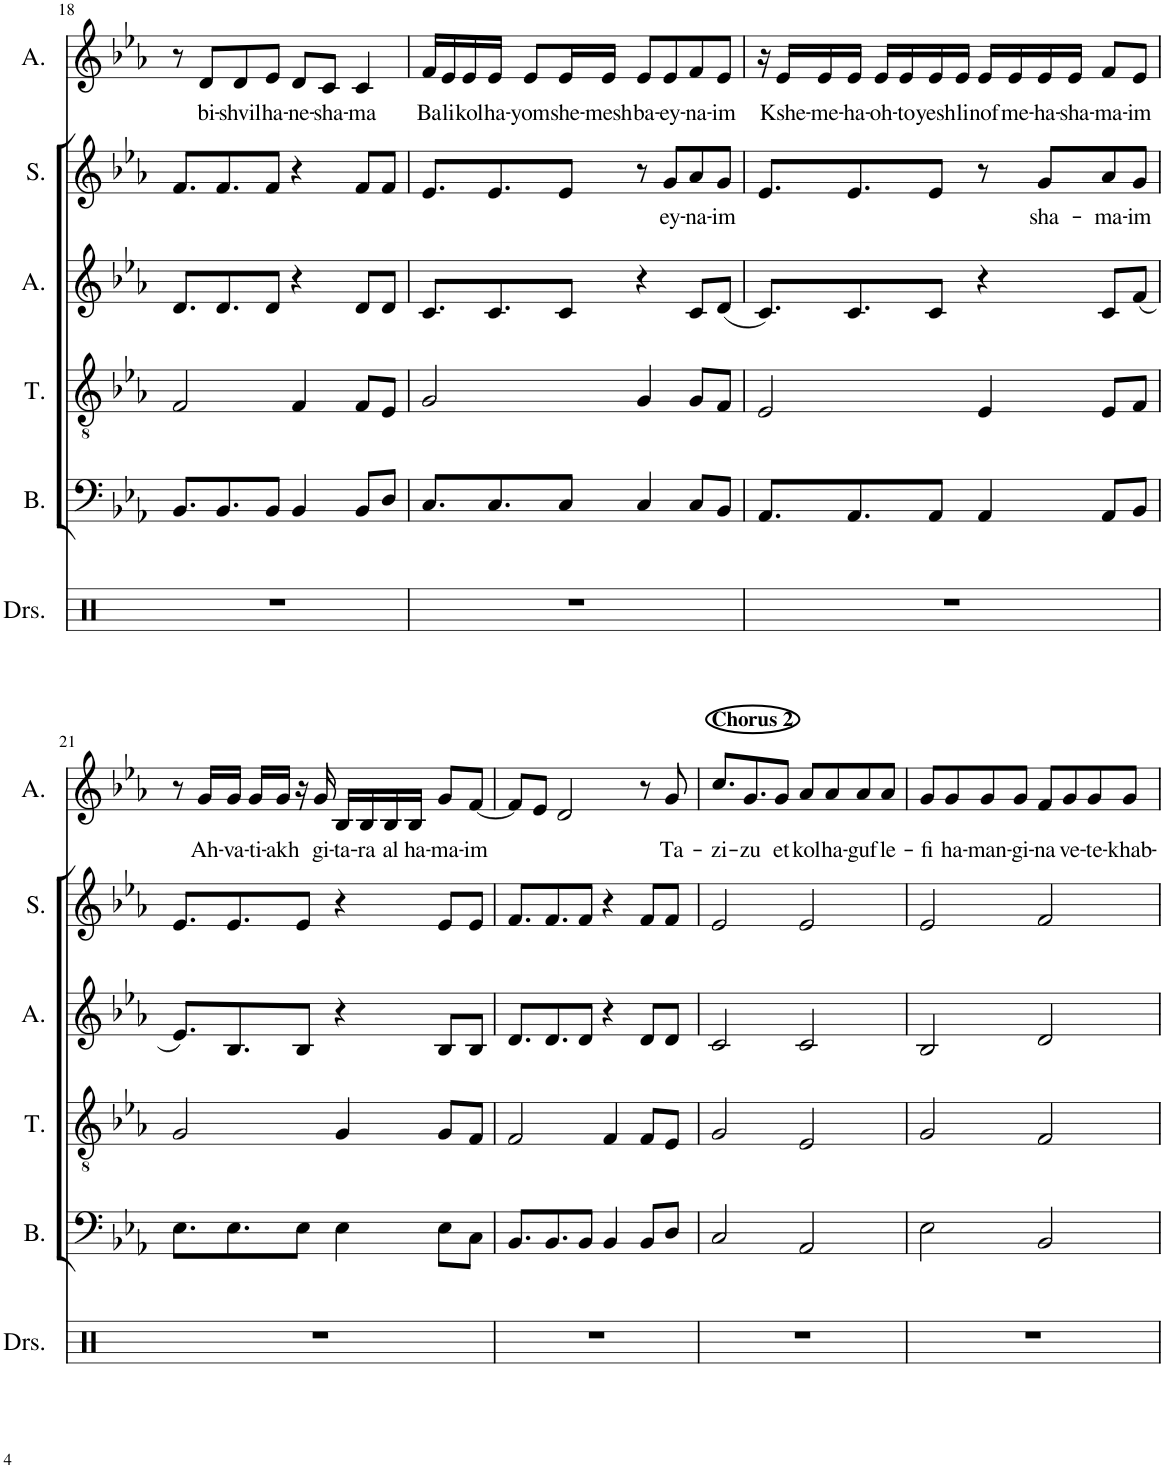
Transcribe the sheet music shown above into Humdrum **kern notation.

**kern	**kern	**kern	**kern	**kern	**text	**kern	**text
*part6	*part5	*part4	*part3	*part2	*part2	*part1	*part1
*staff6	*staff5	*staff4	*staff3	*staff2	*staff2	*staff1	*staff1
*I"Drumset	*I"Bass	*I"Tenor	*I"Alto	*I"Soprano	*	*I"Alto	*
*I'Drs.	*I'B.	*I'T.	*I'A.	*I'S.	*	*I'A.	*
!!LO:PB:g=z
*clefX	*clefF4	*clefGv2	*clefG2	*clefG2	*	*clefG2	*
*k[b-e-a-]	*k[b-e-a-]	*k[b-e-a-]	*k[b-e-a-]	*k[b-e-a-]	*	*k[b-e-a-]	*
*M4/4	*M4/4	*M4/4	*M4/4	*M4/4	*	*M4/4	*
=18	=18	=18	=18	=18	=18	=18	=18
1r	8.BB-/L	2F/	8.d/L	8.f/L	.	8r	.
!	!	!	!	!	!	!	!LO:LY:b
.	.	.	.	.	.	8d/L	bi-
.	8.BB-/	.	8.d/	8.f/	.	.	.
!	!	!	!	!	!	!	!LO:LY:b
.	.	.	.	.	.	8d/	-shvil
!	!	!	!	!	!	!	!LO:LY:b
.	8BB-/J	.	8d/J	8f/J	.	8e-/J	ha-
!	!	!	!	!	!	!	!LO:LY:b
.	4BB-/	4F/	4r	4r	.	8d/L	-ne-
!	!	!	!	!	!	!	!LO:LY:b
.	.	.	.	.	.	8c/J	-sha-
!	!	!	!	!	!	!	!LO:LY:b
.	8BB-/L	8F/L	8d/L	8f/L	.	4c/	-ma
.	8D/J	8E-/J	8d/J	8f/J	.	.	.
=19	=19	=19	=19	=19	=19	=19	=19
!	!	!	!	!	!	!	!LO:LY:b
1r	8.C/L	2G/	8.c/L	8.e-/L	.	16f/LL	Ba
!	!	!	!	!	!	!	!LO:LY:b
.	.	.	.	.	.	16e-/	li
!	!	!	!	!	!	!	!LO:LY:b
.	.	.	.	.	.	16e-/	kol
!	!	!	!	!	!	!	!LO:LY:b
.	8.C/	.	8.c/	8.e-/	.	16e-/JJ	ha-
!	!	!	!	!	!	!	!LO:LY:b
.	.	.	.	.	.	8e-/L	-yom
!	!	!	!	!	!	!	!LO:LY:b
.	8C/J	.	8c/J	8e-/J	.	16e-/L	she-
!	!	!	!	!	!	!	!LO:LY:b
.	.	.	.	.	.	16e-/JJ	-mesh
!	!	!	!	!	!	!	!LO:LY:b
.	4C/	4G/	4r	8r	.	8e-/L	ba-
!	!	!	!	!	!LO:LY:b	!	!LO:LY:b
.	.	.	.	8g/L	ey-	8e-/	-ey-
!	!	!	!	!	!LO:LY:b	!	!LO:LY:b
.	8C/L	8G/L	8c/L	8a-/	-na-	8f/	-na-
!	!	!	!	!	!LO:LY:b	!	!LO:LY:b
.	8BB-/J	8F/J	(8d/J	8g/J	-im	8e-/J	-im
=20	=20	=20	=20	=20	=20	=20	=20
1r	8.AA-/L	2E-/	8.c/L)	8.e-/L	.	16r	.
!	!	!	!	!	!	!	!LO:LY:b
.	.	.	.	.	.	16e-/LL	Kshe-
!	!	!	!	!	!	!	!LO:LY:b
.	.	.	.	.	.	16e-/	-me-
!	!	!	!	!	!	!	!LO:LY:b
.	8.AA-/	.	8.c/	8.e-/	.	16e-/JJ	-ha-
!	!	!	!	!	!	!	!LO:LY:b
.	.	.	.	.	.	16e-/LL	-oh-
!	!	!	!	!	!	!	!LO:LY:b
.	.	.	.	.	.	16e-/	-to
!	!	!	!	!	!	!	!LO:LY:b
.	8AA-/J	.	8c/J	8e-/J	.	16e-/	yesh
!	!	!	!	!	!	!	!LO:LY:b
.	.	.	.	.	.	16e-/JJ	li
!	!	!	!	!	!	!	!LO:LY:b
.	4AA-/	4E-/	4r	8r	.	16e-/LL	nof
!	!	!	!	!	!	!	!LO:LY:b
.	.	.	.	.	.	16e-/	me-
!	!	!	!	!	!LO:LY:b	!	!LO:LY:b
.	.	.	.	8g/L	sha-	16e-/	-ha-
!	!	!	!	!	!	!	!LO:LY:b
.	.	.	.	.	.	16e-/JJ	-sha-
!	!	!	!	!	!LO:LY:b	!	!LO:LY:b
.	8AA-/L	8E-/L	8c/L	8a-/	-ma-	8f/L	-ma-
!	!	!	!	!	!LO:LY:b	!	!LO:LY:b
.	8BB-/J	8F/J	(8f/J	8g/J	-im	8e-/J	-im
!!LO:LB:g=z
=21	=21	=21	=21	=21	=21	=21	=21
1r	8.E-\L	2G/	8.e-/L)	8.e-/L	.	8r	.
!	!	!	!	!	!	!	!LO:LY:b
.	.	.	.	.	.	16g/LL	Ah-
!	!	!	!	!	!	!	!LO:LY:b
.	8.E-\	.	8.B-/	8.e-/	.	16g/JJ	-va-
!	!	!	!	!	!	!	!LO:LY:b
.	.	.	.	.	.	16g/LL	-ti-
!	!	!	!	!	!	!	!LO:LY:b
.	.	.	.	.	.	16g/JJ	-akh
.	8E-\J	.	8B-/J	8e-/J	.	16r	.
!	!	!	!	!	!	!	!LO:LY:b
.	.	.	.	.	.	16g/	gi-
!	!	!	!	!	!	!	!LO:LY:b
.	4E-\	4G/	4r	4r	.	16B-/LL	-ta-
!	!	!	!	!	!	!	!LO:LY:b
.	.	.	.	.	.	16B-/	-ra
!	!	!	!	!	!	!	!LO:LY:b
.	.	.	.	.	.	16B-/	al
!	!	!	!	!	!	!	!LO:LY:b
.	.	.	.	.	.	16B-/JJ	ha-
!	!	!	!	!	!	!	!LO:LY:b
.	8E-\L	8G/L	8B-/L	8e-/L	.	8g/L	-ma-
!	!	!	!	!	!	!	!LO:LY:b
.	8C\J	8F/J	8B-/J	8e-/J	.	[8f/J	-im
=22	=22	=22	=22	=22	=22	=22	=22
1r	8.BB-/L	2F/	8.d/L	8.f/L	.	8f/L]	.
.	.	.	.	.	.	8e-/J	.
.	8.BB-/	.	8.d/	8.f/	.	.	.
.	.	.	.	.	.	2d/	.
.	8BB-/J	.	8d/J	8f/J	.	.	.
.	4BB-/	4F/	4r	4r	.	.	.
.	8BB-/L	8F/L	8d/L	8f/L	.	8r	.
!	!	!	!	!	!	!	!LO:LY:b
.	8D/J	8E-/J	8d/J	8f/J	.	8g/	Ta-
=23	=23	=23	=23	=23	=23	=23	=23
!	!	!	!	!	!	!LO:TX:a:B:t=Chorus 2	!
!	!	!	!	!	!	!	!LO:LY:b
1r	2C/	2G/	2c/	2e-/	.	8.cc/L	-zi-
!	!	!	!	!	!	!	!LO:LY:b
.	.	.	.	.	.	8.g/	-zu
!	!	!	!	!	!	!	!LO:LY:b
.	.	.	.	.	.	8g/J	et
!	!	!	!	!	!	!	!LO:LY:b
.	2AA-/	2E-/	2c/	2e-/	.	8a-/L	kol
!	!	!	!	!	!	!	!LO:LY:b
.	.	.	.	.	.	8a-/	ha-
!	!	!	!	!	!	!	!LO:LY:b
.	.	.	.	.	.	8a-/	-guf
!	!	!	!	!	!	!	!LO:LY:b
.	.	.	.	.	.	8a-/J	le-
=24	=24	=24	=24	=24	=24	=24	=24
!	!	!	!	!	!	!	!LO:LY:b
1r	2E-\	2G/	2B-/	2e-/	.	8g/L	-fi
!	!	!	!	!	!	!	!LO:LY:b
.	.	.	.	.	.	8g/	ha-
!	!	!	!	!	!	!	!LO:LY:b
.	.	.	.	.	.	8g/	-man-
!	!	!	!	!	!	!	!LO:LY:b
.	.	.	.	.	.	8g/J	-gi-
!	!	!	!	!	!	!	!LO:LY:b
.	2BB-/	2F/	2d/	2f/	.	8f/L	-na
!	!	!	!	!	!	!	!LO:LY:b
.	.	.	.	.	.	8g/	ve-
!	!	!	!	!	!	!	!LO:LY:b
.	.	.	.	.	.	8g/	-te-
!	!	!	!	!	!	!	!LO:LY:b
.	.	.	.	.	.	8g/J	-khab-
=	=	=	=	=	=	=	=
*-	*-	*-	*-	*-	*-	*-	*-
